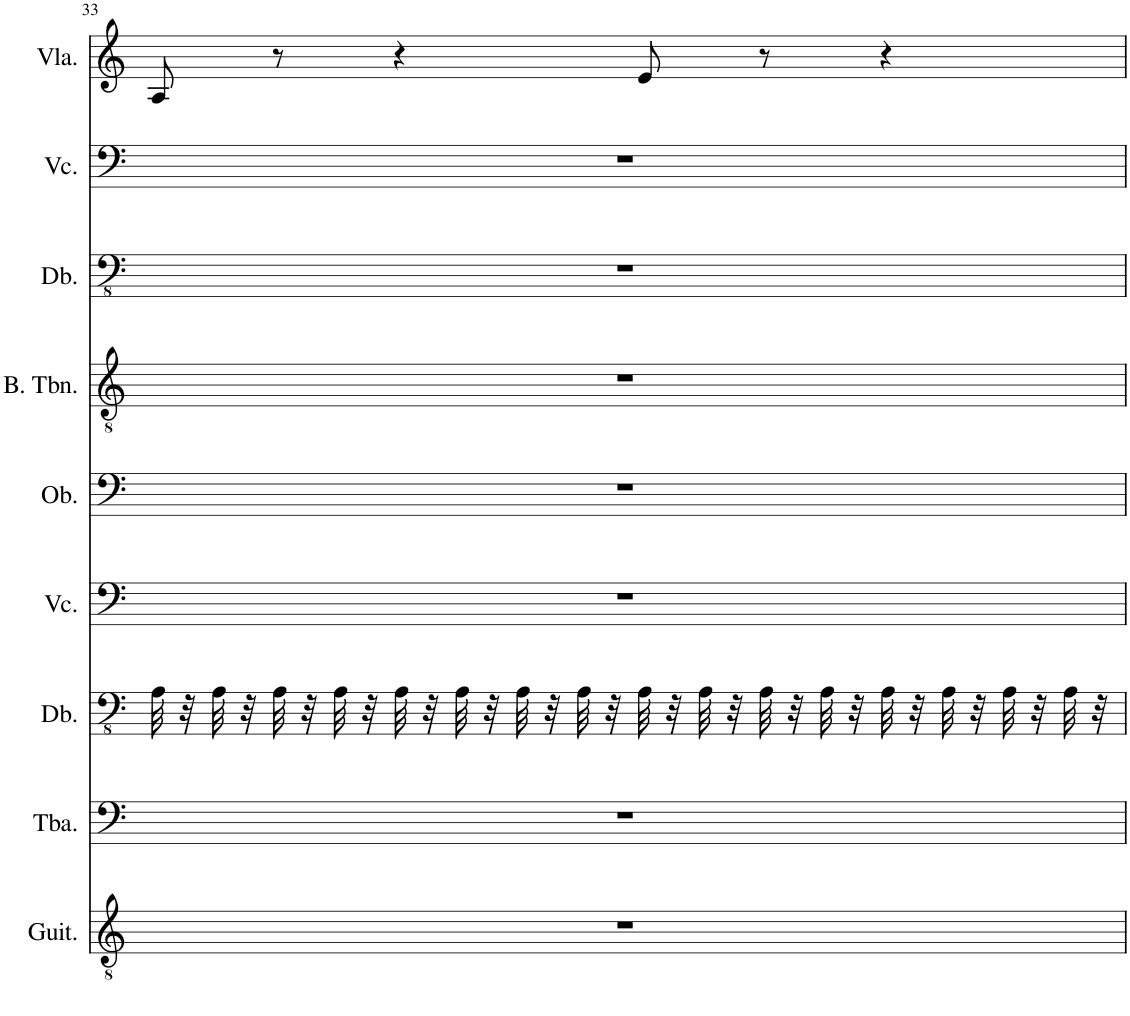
**kern	**kern	**kern	**kern	**kern	**kern	**kern	**kern	**kern
*part9	*part8	*part7	*part6	*part5	*part4	*part3	*part2	*part1
*staff9	*staff8	*staff7	*staff6	*staff5	*staff4	*staff3	*staff2	*staff1
*I"Classical Guitar	*I"Tuba	*I"Double Bass	*I"Violoncello	*I"Oboe	*I"Bass Trombone	*I"Double Bass	*I"Violoncello	*I"Viola
*I'Guit.	*I'Tba.	*I'Db.	*I'Vc.	*I'Ob.	*I'B. Tbn.	*I'Db.	*I'Vc.	*I'Vla.
!!LO:PB:g=z
*clefGv2	*clefF4	*clefFv4	*clefF4	*clefF4	*clefGv2	*clefFv4	*clefF4	*clefG2
*	*	*Trd7c12	*	*Trd-14c-24	*	*Trd7c12	*	*
*k[]	*k[]	*k[]	*k[]	*k[]	*k[]	*k[]	*k[]	*k[]
*M4/4	*M4/4	*M4/4	*M4/4	*M4/4	*M4/4	*M4/4	*M4/4	*M4/4
=33	=33	=33	=33	=33	=33	=33	=33	=33
1r	1r	32AA\	1r	1r	1r	1r	1r	8A/
.	.	32r	.	.	.	.	.	.
.	.	32AA\	.	.	.	.	.	.
.	.	32r	.	.	.	.	.	.
.	.	32AA\	.	.	.	.	.	8r
.	.	32r	.	.	.	.	.	.
.	.	32AA\	.	.	.	.	.	.
.	.	32r	.	.	.	.	.	.
.	.	32AA\	.	.	.	.	.	4r
.	.	32r	.	.	.	.	.	.
.	.	32AA\	.	.	.	.	.	.
.	.	32r	.	.	.	.	.	.
.	.	32AA\	.	.	.	.	.	.
.	.	32r	.	.	.	.	.	.
.	.	32AA\	.	.	.	.	.	.
.	.	32r	.	.	.	.	.	.
.	.	32AA\	.	.	.	.	.	8e/
.	.	32r	.	.	.	.	.	.
.	.	32AA\	.	.	.	.	.	.
.	.	32r	.	.	.	.	.	.
.	.	32AA\	.	.	.	.	.	8r
.	.	32r	.	.	.	.	.	.
.	.	32AA\	.	.	.	.	.	.
.	.	32r	.	.	.	.	.	.
.	.	32AA\	.	.	.	.	.	4r
.	.	32r	.	.	.	.	.	.
.	.	32AA\	.	.	.	.	.	.
.	.	32r	.	.	.	.	.	.
.	.	32AA\	.	.	.	.	.	.
.	.	32r	.	.	.	.	.	.
.	.	32AA\	.	.	.	.	.	.
.	.	32r	.	.	.	.	.	.
=	=	=	=	=	=	=	=	=
*-	*-	*-	*-	*-	*-	*-	*-	*-
